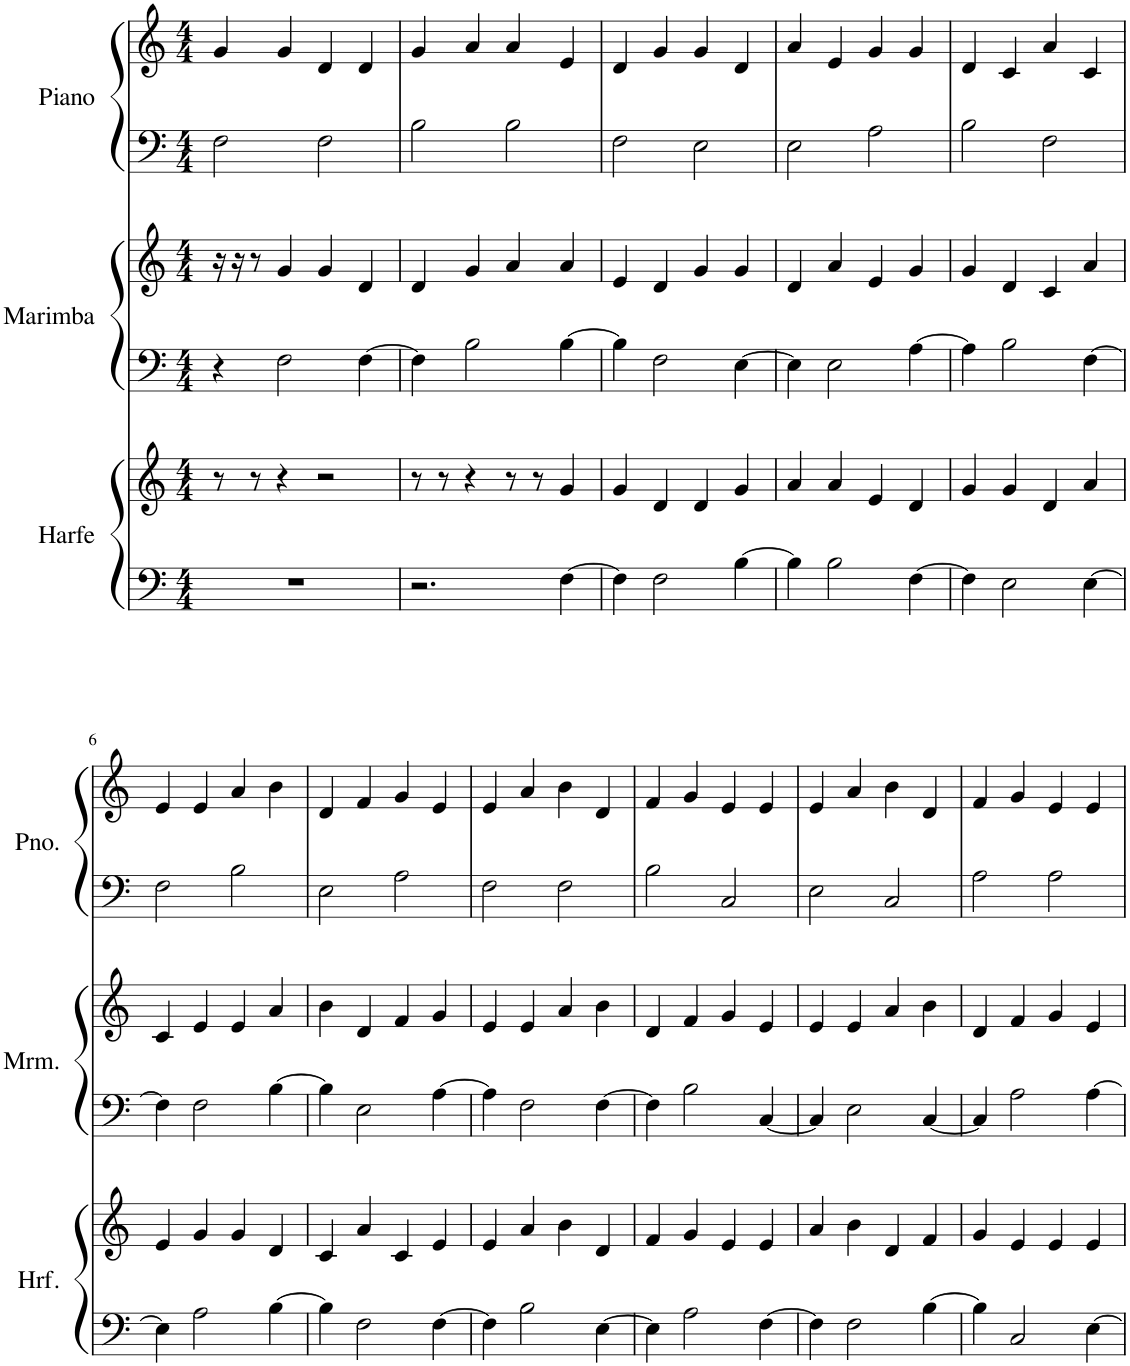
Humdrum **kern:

**kern	**kern	**kern	**kern	**kern	**kern
*part3	*part3	*part2	*part2	*part1	*part1
*staff6	*staff5	*staff4	*staff3	*staff2	*staff1
*I"Harfe	*	*I"Marimba	*	*I"Piano	*
*I'Hrf.	*	*I'Mrm.	*	*I'Pno.	*
*clefF4	*clefG2	*clefF4	*clefG2	*clefF4	*clefG2
*k[]	*k[]	*k[]	*k[]	*k[]	*k[]
*M4/4	*M4/4	*M4/4	*M4/4	*M4/4	*M4/4
=1	=1	=1	=1	=1	=1
1r	8r	4r	16r	2F\	4g/
.	.	.	16r	.	.
.	8r	.	8r	.	.
.	4r	2F\	4g/	.	4g/
.	2r	.	4g/	2F\	4d/
.	.	[4F\	4d/	.	4d/
=2	=2	=2	=2	=2	=2
2.r	8r	4F\]	4d/	2B\	4g/
.	8r	.	.	.	.
.	4r	2B\	4g/	.	4a/
.	8r	.	4a/	2B\	4a/
.	8r	.	.	.	.
[4F\	4g/	[4B\	4a/	.	4e/
=3	=3	=3	=3	=3	=3
4F\]	4g/	4B\]	4e/	2F\	4d/
2F\	4d/	2F\	4d/	.	4g/
.	4d/	.	4g/	2E\	4g/
[4B\	4g/	[4E\	4g/	.	4d/
=4	=4	=4	=4	=4	=4
4B\]	4a/	4E\]	4d/	2E\	4a/
2B\	4a/	2E\	4a/	.	4e/
.	4e/	.	4e/	2A\	4g/
[4F\	4d/	[4A\	4g/	.	4g/
=5	=5	=5	=5	=5	=5
4F\]	4g/	4A\]	4g/	2B\	4d/
2E\	4g/	2B\	4d/	.	4c/
.	4d/	.	4c/	2F\	4a/
[4E\	4a/	[4F\	4a/	.	4c/
!!LO:LB:g=z
=6	=6	=6	=6	=6	=6
4E\]	4e/	4F\]	4c/	2F\	4e/
2A\	4g/	2F\	4e/	.	4e/
.	4g/	.	4e/	2B\	4a/
[4B\	4d/	[4B\	4a/	.	4b\
=7	=7	=7	=7	=7	=7
4B\]	4c/	4B\]	4b\	2E\	4d/
2F\	4a/	2E\	4d/	.	4f/
.	4c/	.	4f/	2A\	4g/
[4F\	4e/	[4A\	4g/	.	4e/
=8	=8	=8	=8	=8	=8
4F\]	4e/	4A\]	4e/	2F\	4e/
2B\	4a/	2F\	4e/	.	4a/
.	4b\	.	4a/	2F\	4b\
[4E\	4d/	[4F\	4b\	.	4d/
=9	=9	=9	=9	=9	=9
4E\]	4f/	4F\]	4d/	2B\	4f/
2A\	4g/	2B\	4f/	.	4g/
.	4e/	.	4g/	2C/	4e/
[4F\	4e/	[4C/	4e/	.	4e/
=10	=10	=10	=10	=10	=10
4F\]	4a/	4C/]	4e/	2E\	4e/
2F\	4b\	2E\	4e/	.	4a/
.	4d/	.	4a/	2C/	4b\
[4B\	4f/	[4C/	4b\	.	4d/
=11	=11	=11	=11	=11	=11
4B\]	4g/	4C/]	4d/	2A\	4f/
2C/	4e/	2A\	4f/	.	4g/
.	4e/	.	4g/	2A\	4e/
[4E\	4e/	[4A\	4e/	.	4e/
=	=	=	=	=	=
*-	*-	*-	*-	*-	*-
